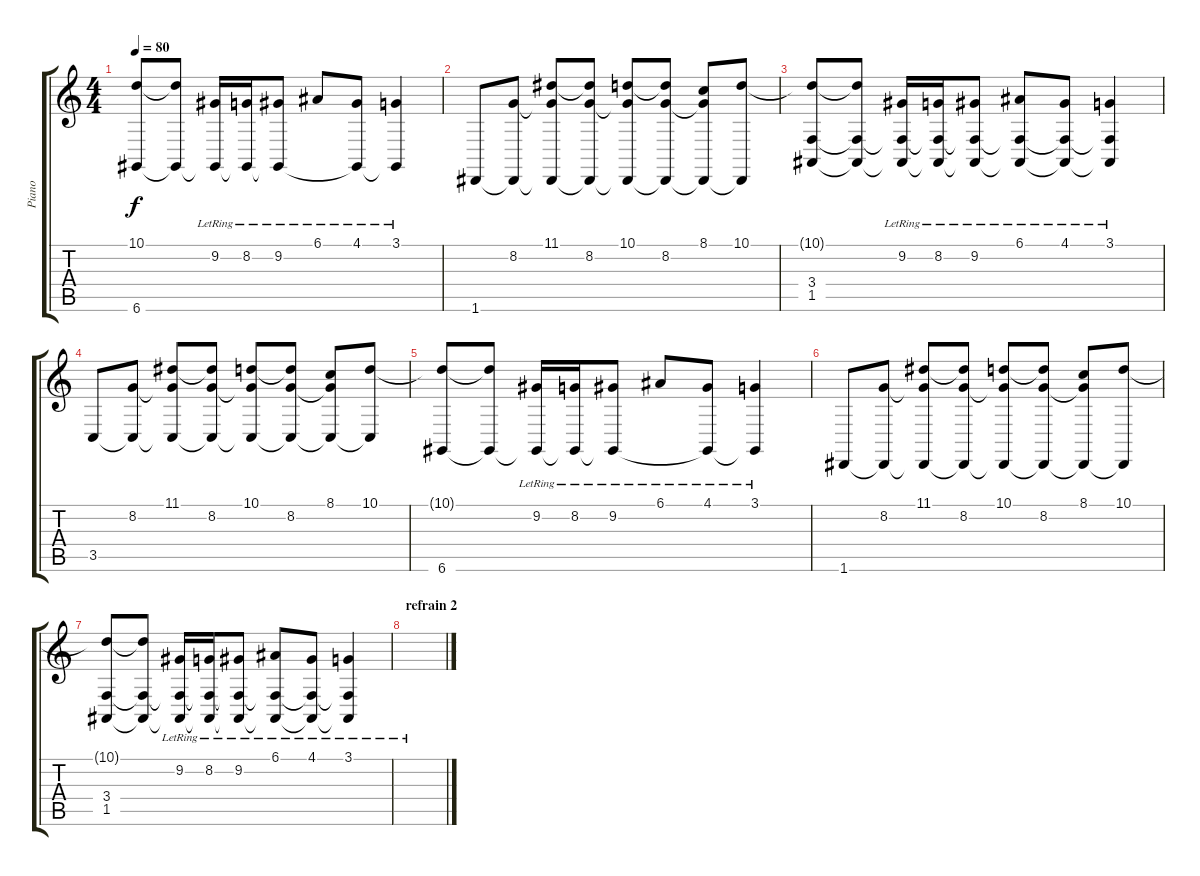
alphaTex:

\track ("Piano" "Piano") {instrument brightacousticpiano}
\staff {score tabs}
\tuning (E4 B3 G3 D3 A2 D2) {hide}
\ts (4 4)
\tempo 80
\clef g2
\ks c
(10.1{t} 6.6).8{dy f} (10.1{t} 6.6{t}).8 (9.2{lr} 6.6{t}).16 (8.2{lr} 6.6{t}).16 (9.2{lr} 6.6{t}).8 6.1{lr}.8 (4.1{lr} 6.6{t}).8 (3.1{lr} 6.6{t}).4 |
1.6.8 (8.2 1.6{t}).8 (11.1 8.2{t} 1.6{t}).8 (11.1{t} 8.2 1.6{t}).8 (10.1 8.2{t} 1.6{t}).8 (10.1{t} 8.2 1.6{t}).8 (8.1 8.2{t} 1.6{t}).8 (10.1 1.6{t}).8 |
(10.1{t} 3.4 1.5).8 (10.1{t} 3.4{t} 1.5{t}).8 (9.2{lr} 3.4{t} 1.5{t}).16 (8.2{lr} 3.4{t} 1.5{t}).16 (9.2{lr} 3.4{t} 1.5{t}).8 (6.1{lr} 3.4{t} 1.5{t}).8 (4.1{lr} 3.4{t} 1.5{t}).8 (3.1{lr} 3.4{t} 1.5{t}).4 |
3.5.8 (8.2 3.5{t}).8 (11.1 8.2{t} 3.5{t}).8 (11.1{t} 8.2 3.5{t}).8 (10.1 8.2{t} 3.5{t}).8 (10.1{t} 8.2 3.5{t}).8 (8.1 8.2{t} 3.5{t}).8 (10.1 3.5{t}).8 |
(10.1{t} 6.6).8 (10.1{t} 6.6{t}).8 (9.2{lr} 6.6{t}).16 (8.2{lr} 6.6{t}).16 (9.2{lr} 6.6{t}).8 6.1{lr}.8 (4.1{lr} 6.6{t}).8 (3.1{lr} 6.6{t}).4 |
1.6.8 (8.2 1.6{t}).8 (11.1 8.2{t} 1.6{t}).8 (11.1{t} 8.2 1.6{t}).8 (10.1 8.2{t} 1.6{t}).8 (10.1{t} 8.2 1.6{t}).8 (8.1 8.2{t} 1.6{t}).8 (10.1 1.6{t}).8 |
(10.1{t} 3.4 1.5).8 (10.1{t} 3.4{t} 1.5{t}).8 (9.2{lr} 3.4{t} 1.5{t}).16 (8.2{lr} 3.4{t} 1.5{t}).16 (9.2{lr} 3.4{t} 1.5{t}).8 (6.1{lr} 3.4{t} 1.5{t}).8 (4.1{lr} 3.4{t} 1.5{t}).8 (3.1{lr} 3.4{t} 1.5{t}).4 |
\section ("" "refrain 2")
